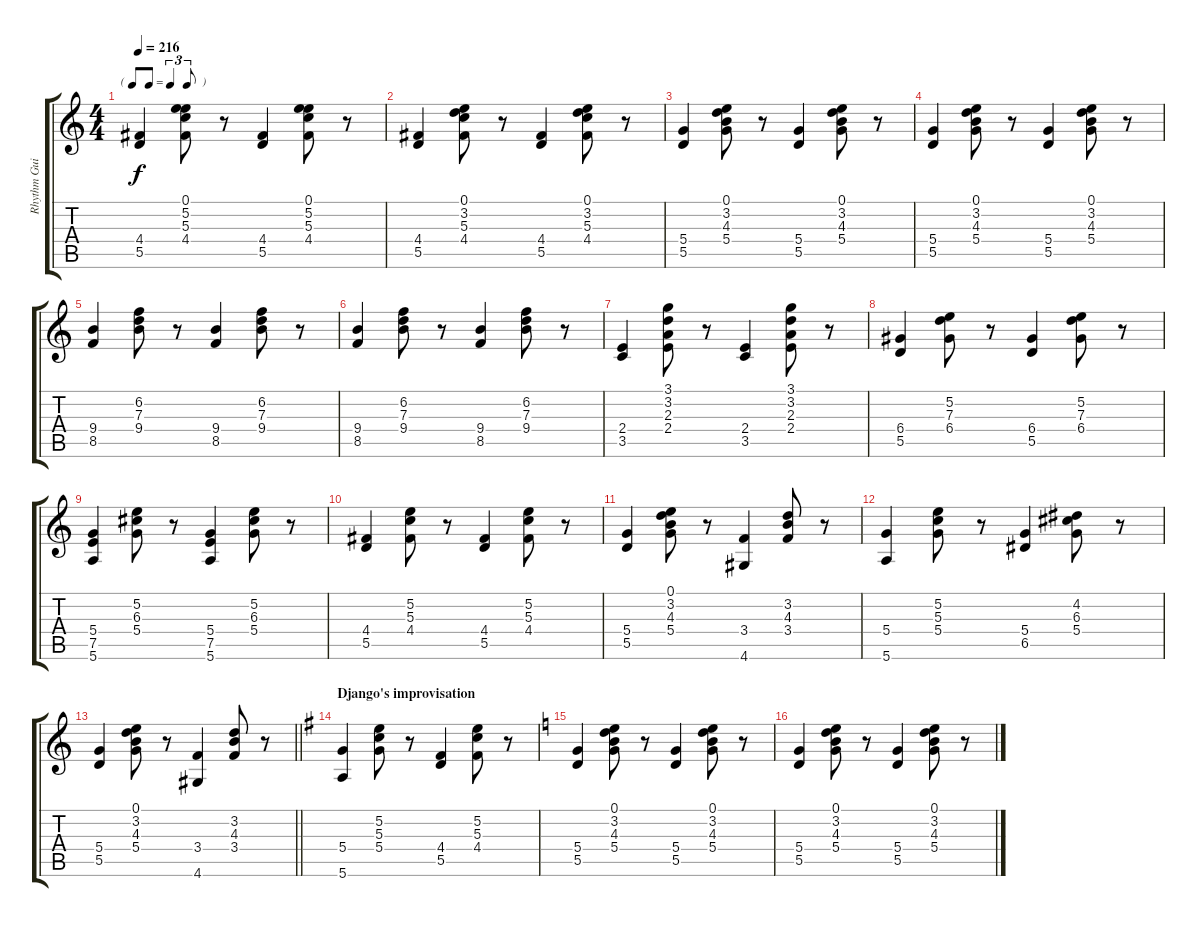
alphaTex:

\track ("Rhythm Guitar 2" "Rhythm Gui") {instrument acousticguitarnylon}
\staff {score tabs}
\tuning (E4 B3 G3 D3 A2 E2) {hide}
\ts (4 4)
\tf triplet8th
\tempo 216
\clef g2
\ks c
(4.4 5.5).4{dy f} (0.1 5.2 5.3 4.4).8 r.8 (4.4 5.5).4 (0.1 5.2 5.3 4.4).8 r.8 |
(4.4 5.5).4 (0.1 3.2 5.3 4.4).8 r.8 (4.4 5.5).4 (0.1 3.2 5.3 4.4).8 r.8 |
(5.4 5.5).4 (0.1 3.2 4.3 5.4).8 r.8 (5.4 5.5).4 (0.1 3.2 4.3 5.4).8 r.8 |
(5.4 5.5).4 (0.1 3.2 4.3 5.4).8 r.8 (5.4 5.5).4 (0.1 3.2 4.3 5.4).8 r.8 |
(9.4 8.5).4 (6.2 7.3 9.4).8 r.8 (9.4 8.5).4 (6.2 7.3 9.4).8 r.8 |
(9.4 8.5).4 (6.2 7.3 9.4).8 r.8 (9.4 8.5).4 (6.2 7.3 9.4).8 r.8 |
(2.4 3.5).4 (3.1 3.2 2.3 2.4).8 r.8 (2.4 3.5).4 (3.1 3.2 2.3 2.4).8 r.8 |
(6.4 5.5).4 (5.2 7.3 6.4).8 r.8 (6.4 5.5).4 (5.2 7.3 6.4).8 r.8 |
(5.4 7.5 5.6).4 (5.2 6.3 5.4).8 r.8 (5.4 7.5 5.6).4 (5.2 6.3 5.4).8 r.8 |
(4.4 5.5).4 (5.2 5.3 4.4).8 r.8 (4.4 5.5).4 (5.2 5.3 4.4).8 r.8 |
(5.4 5.5).4 (0.1 3.2 4.3 5.4).8 r.8 (3.4 4.6).4 (3.2 4.3 3.4).8 r.8 |
(5.4 5.6).4 (5.2 5.3 5.4).8 r.8 (5.4 6.5).4 (4.2 6.3 5.4).8 r.8 |
\barLineRight lightlight
(5.4 5.5).4 (0.1 3.2 4.3 5.4).8 r.8 (3.4 4.6).4 (3.2 4.3 3.4).8 r.8 |
\section ("" "Django's improvisation")
\ks g
(5.4 5.6).4 (5.2 5.3 5.4).8 r.8 (4.4 5.5).4 (5.2 5.3 4.4).8 r.8 |
\ks c
(5.4 5.5).4 (0.1 3.2 4.3 5.4).8 r.8 (5.4 5.5).4 (0.1 3.2 4.3 5.4).8 r.8 |
(5.4 5.5).4 (0.1 3.2 4.3 5.4).8 r.8 (5.4 5.5).4 (0.1 3.2 4.3 5.4).8 r.8
